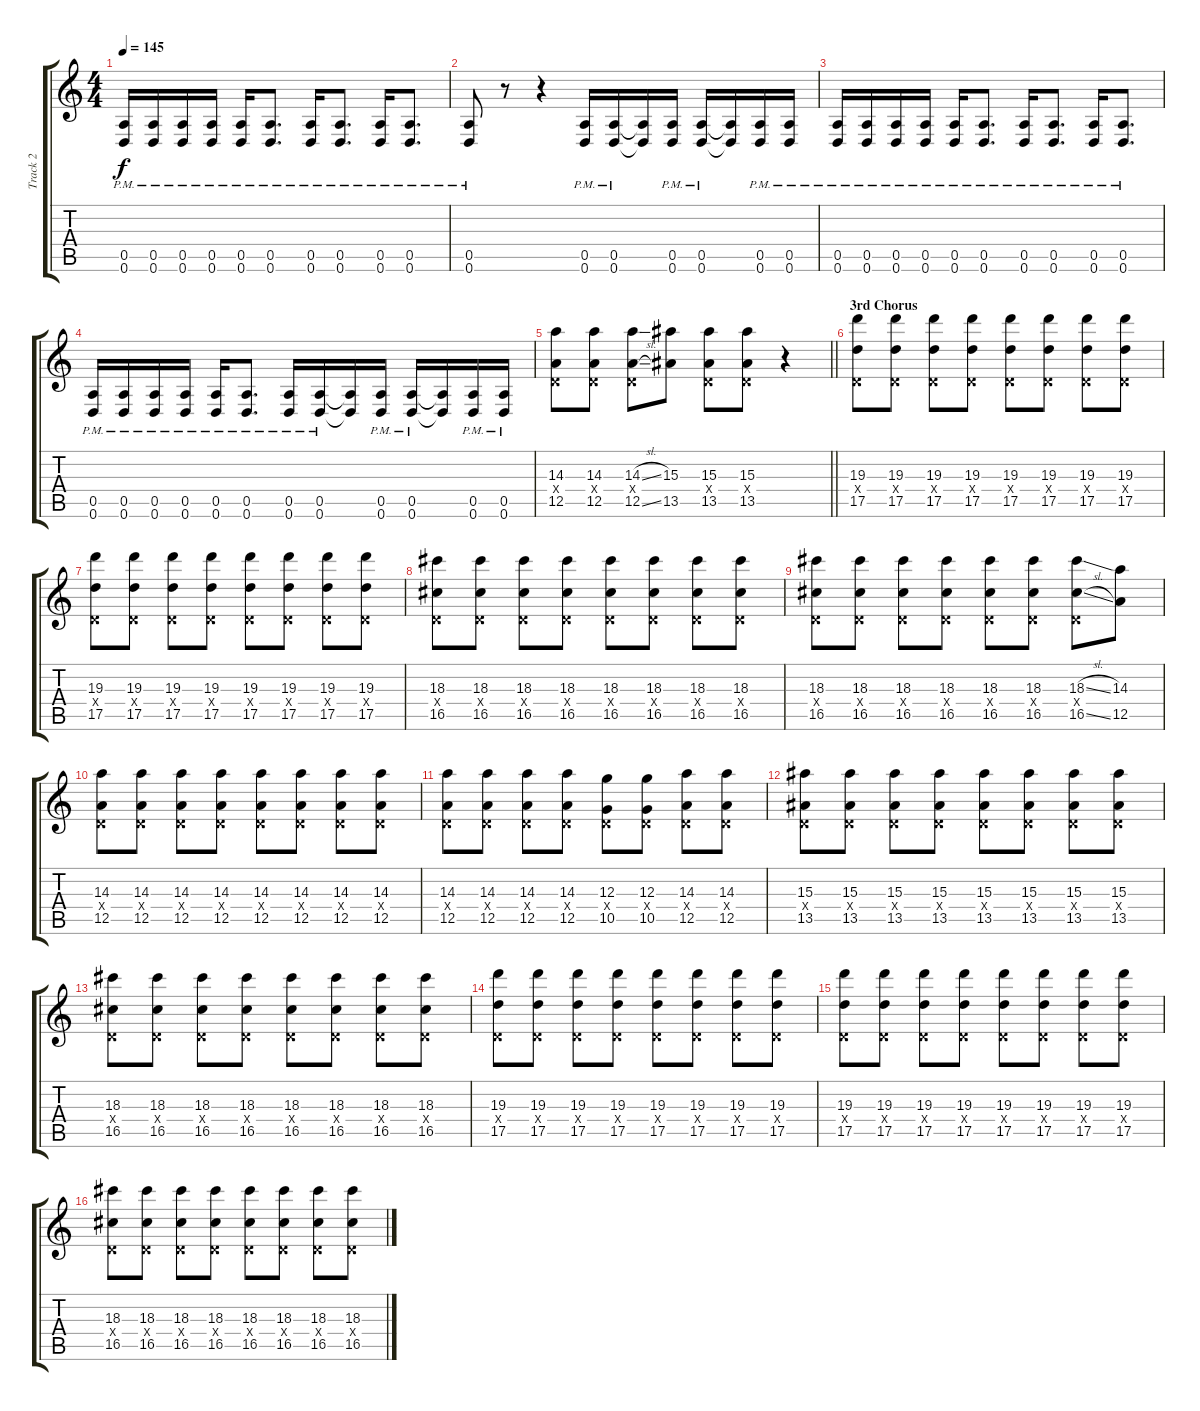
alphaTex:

\track ("Track 2" "Track 2") {instrument distortionguitar}
\staff {score tabs}
\tuning (E4 B3 G3 D3 A2 D2) {hide}
\ts (4 4)
\tempo 145
\clef g2
\ks c
(0.5{pm} 0.6{pm}).16{dy f} (0.5{pm} 0.6{pm}).16 (0.5{pm} 0.6{pm}).16 (0.5{pm} 0.6{pm}).16 (0.5{pm} 0.6{pm}).16 (0.5{pm} 0.6{pm}).8{d} (0.5{pm} 0.6{pm}).16 (0.5{pm} 0.6{pm}).8{d} (0.5{pm} 0.6{pm}).16 (0.5{pm} 0.6{pm}).8{d} |
(0.5{pm} 0.6{pm}).8 r.8 r.4 (0.5{pm} 0.6{pm}).16 (0.5{pm} 0.6{pm}).16 (0.5{t} 0.6{t}).16 (0.5{pm} 0.6{pm}).16 (0.5{pm} 0.6{pm}).16 (0.5{t} 0.6{t}).16 (0.5{pm} 0.6{pm}).16 (0.5{pm} 0.6{pm}).16 |
(0.5{pm} 0.6{pm}).16 (0.5{pm} 0.6{pm}).16 (0.5{pm} 0.6{pm}).16 (0.5{pm} 0.6{pm}).16 (0.5{pm} 0.6{pm}).16 (0.5{pm} 0.6{pm}).8{d} (0.5{pm} 0.6{pm}).16 (0.5{pm} 0.6{pm}).8{d} (0.5{pm} 0.6{pm}).16 (0.5{pm} 0.6{pm}).8{d} |
(0.5{pm} 0.6{pm}).16 (0.5{pm} 0.6{pm}).16 (0.5{pm} 0.6{pm}).16 (0.5{pm} 0.6{pm}).16 (0.5{pm} 0.6{pm}).16 (0.5{pm} 0.6{pm}).8{d} (0.5{pm} 0.6{pm}).16 (0.5{pm} 0.6{pm}).16 (0.5{t} 0.6{t}).16 (0.5{pm} 0.6{pm}).16 (0.5{pm} 0.6{pm}).16 (0.5{t} 0.6{t}).16 (0.5{pm} 0.6{pm}).16 (0.5{pm} 0.6{pm}).16 |
\barLineRight lightlight
(14.3 0.4{x} 12.5).8 (14.3 0.4{x} 12.5).8 (14.3{sl} 0.4{x} 12.5{sl}).8 (15.3 13.5).8 (15.3 0.4{x} 13.5).8 (15.3 0.4{x} 13.5).8 r.4 |
\section ("" "3rd Chorus")
(19.3 0.4{x} 17.5).8 (19.3 0.4{x} 17.5).8 (19.3 0.4{x} 17.5).8 (19.3 0.4{x} 17.5).8 (19.3 0.4{x} 17.5).8 (19.3 0.4{x} 17.5).8 (19.3 0.4{x} 17.5).8 (19.3 0.4{x} 17.5).8 |
(19.3 0.4{x} 17.5).8 (19.3 0.4{x} 17.5).8 (19.3 0.4{x} 17.5).8 (19.3 0.4{x} 17.5).8 (19.3 0.4{x} 17.5).8 (19.3 0.4{x} 17.5).8 (19.3 0.4{x} 17.5).8 (19.3 0.4{x} 17.5).8 |
(18.3 0.4{x} 16.5).8 (18.3 0.4{x} 16.5).8 (18.3 0.4{x} 16.5).8 (18.3 0.4{x} 16.5).8 (18.3 0.4{x} 16.5).8 (18.3 0.4{x} 16.5).8 (18.3 0.4{x} 16.5).8 (18.3 0.4{x} 16.5).8 |
(18.3 0.4{x} 16.5).8 (18.3 0.4{x} 16.5).8 (18.3 0.4{x} 16.5).8 (18.3 0.4{x} 16.5).8 (18.3 0.4{x} 16.5).8 (18.3 0.4{x} 16.5).8 (18.3{sl} 0.4{x} 16.5{sl}).8 (14.3 12.5).8 |
(14.3 0.4{x} 12.5).8 (14.3 0.4{x} 12.5).8 (14.3 0.4{x} 12.5).8 (14.3 0.4{x} 12.5).8 (14.3 0.4{x} 12.5).8 (14.3 0.4{x} 12.5).8 (14.3 0.4{x} 12.5).8 (14.3 0.4{x} 12.5).8 |
(14.3 0.4{x} 12.5).8 (14.3 0.4{x} 12.5).8 (14.3 0.4{x} 12.5).8 (14.3 0.4{x} 12.5).8 (12.3 0.4{x} 10.5).8 (12.3 0.4{x} 10.5).8 (14.3 0.4{x} 12.5).8 (14.3 0.4{x} 12.5).8 |
(15.3 0.4{x} 13.5).8 (15.3 0.4{x} 13.5).8 (15.3 0.4{x} 13.5).8 (15.3 0.4{x} 13.5).8 (15.3 0.4{x} 13.5).8 (15.3 0.4{x} 13.5).8 (15.3 0.4{x} 13.5).8 (15.3 0.4{x} 13.5).8 |
(18.3 0.4{x} 16.5).8 (18.3 0.4{x} 16.5).8 (18.3 0.4{x} 16.5).8 (18.3 0.4{x} 16.5).8 (18.3 0.4{x} 16.5).8 (18.3 0.4{x} 16.5).8 (18.3 0.4{x} 16.5).8 (18.3 0.4{x} 16.5).8 |
(19.3 0.4{x} 17.5).8 (19.3 0.4{x} 17.5).8 (19.3 0.4{x} 17.5).8 (19.3 0.4{x} 17.5).8 (19.3 0.4{x} 17.5).8 (19.3 0.4{x} 17.5).8 (19.3 0.4{x} 17.5).8 (19.3 0.4{x} 17.5).8 |
(19.3 0.4{x} 17.5).8 (19.3 0.4{x} 17.5).8 (19.3 0.4{x} 17.5).8 (19.3 0.4{x} 17.5).8 (19.3 0.4{x} 17.5).8 (19.3 0.4{x} 17.5).8 (19.3 0.4{x} 17.5).8 (19.3 0.4{x} 17.5).8 |
(18.3 0.4{x} 16.5).8 (18.3 0.4{x} 16.5).8 (18.3 0.4{x} 16.5).8 (18.3 0.4{x} 16.5).8 (18.3 0.4{x} 16.5).8 (18.3 0.4{x} 16.5).8 (18.3 0.4{x} 16.5).8 (18.3 0.4{x} 16.5).8
